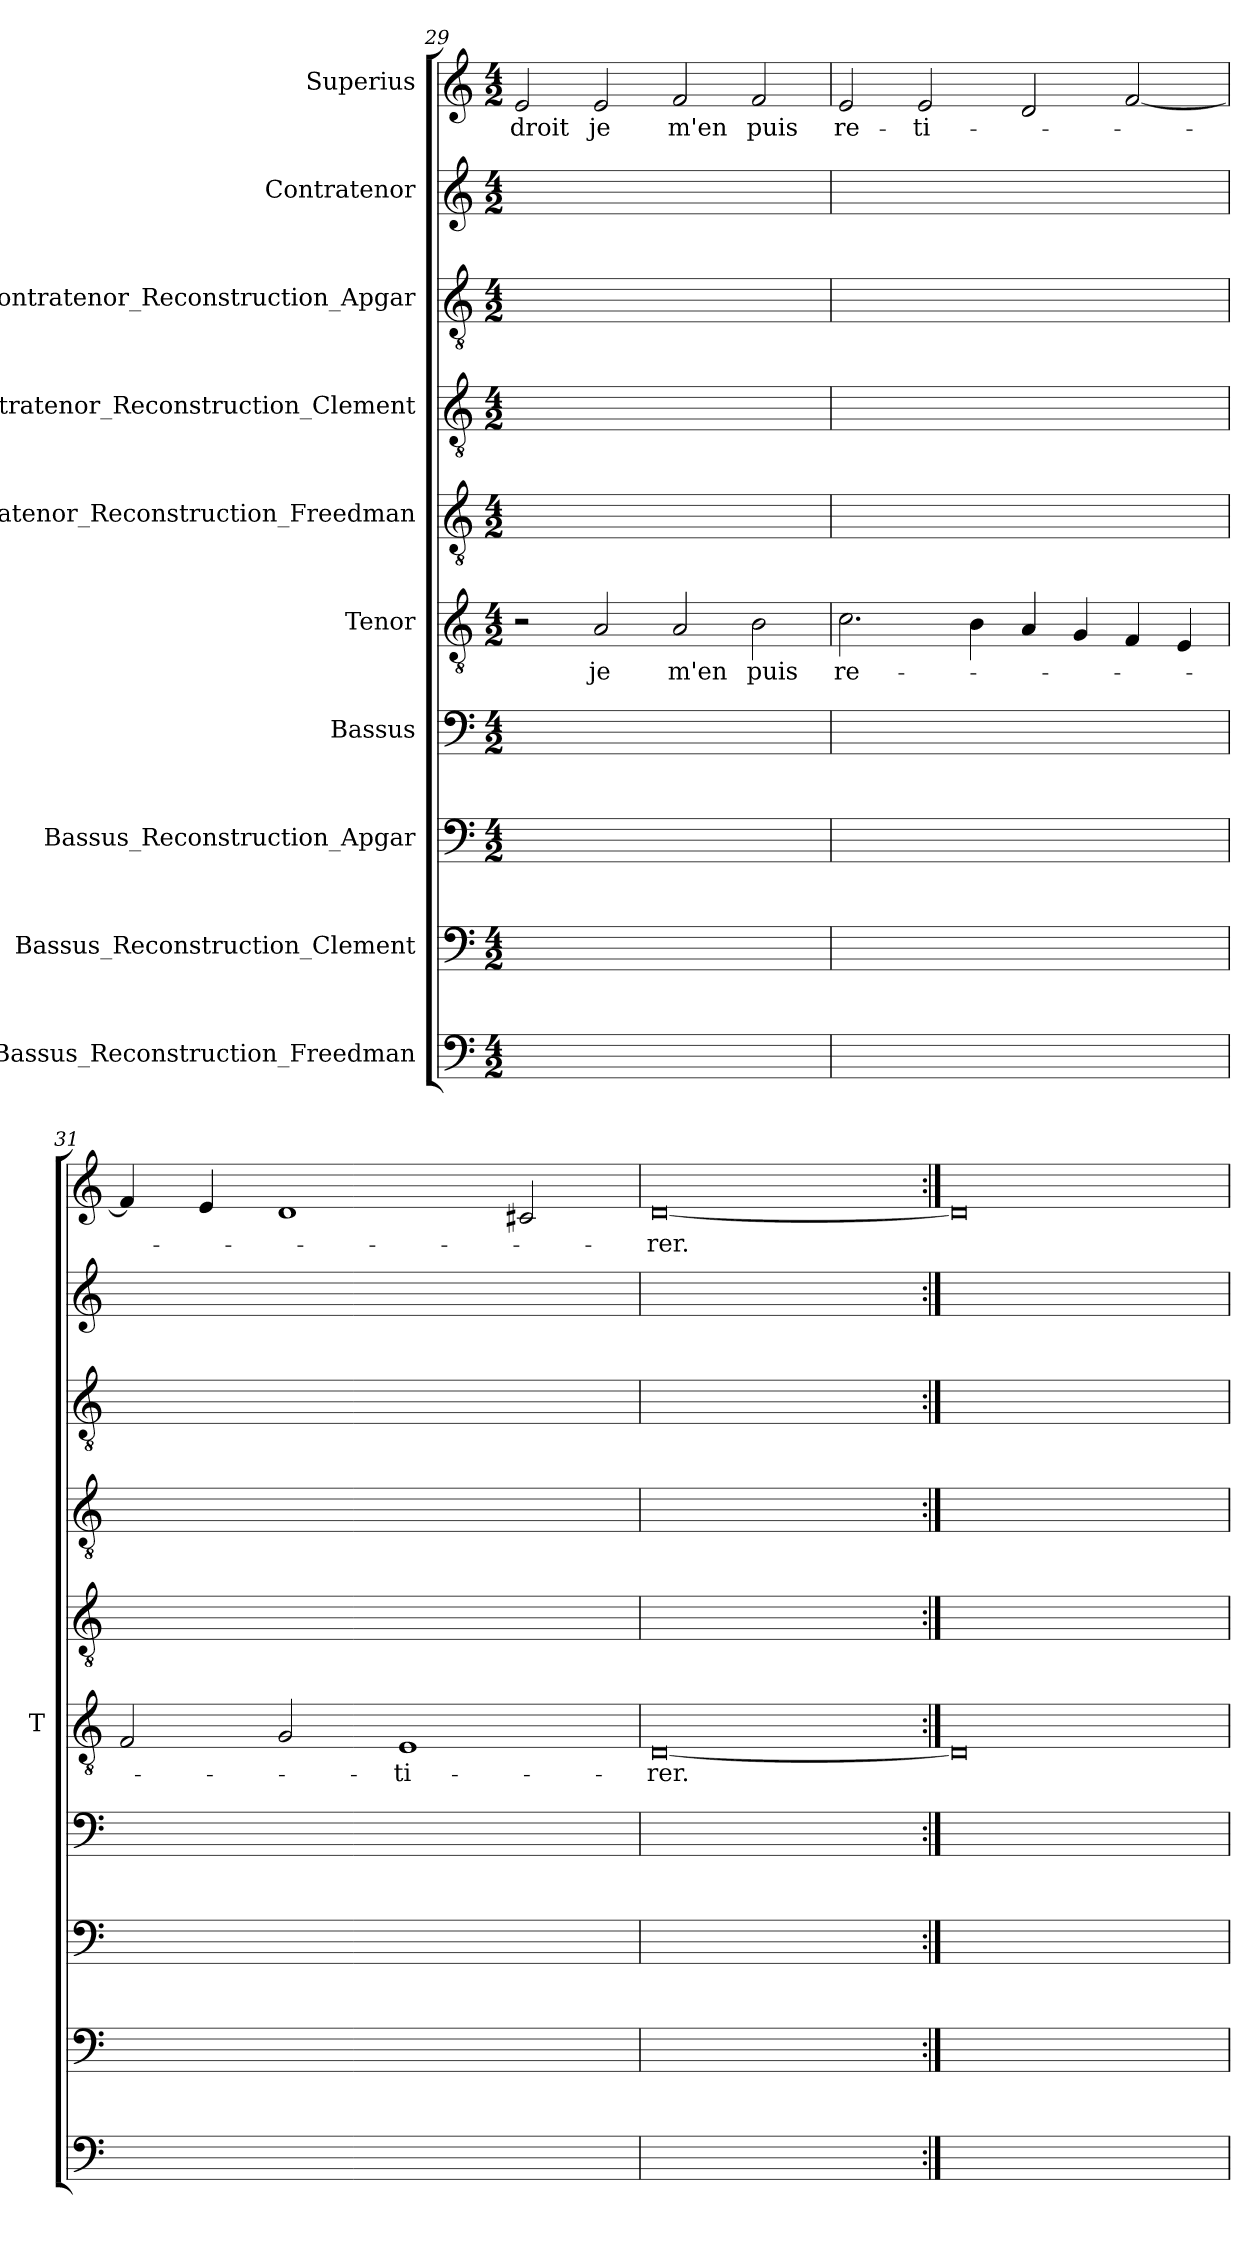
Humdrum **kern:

**kern	**kern	**kern	**kern	**kern	**text	**kern	**kern	**kern	**kern	**kern	**text
*part10	*part9	*part8	*part7	*part6	*part6	*part5	*part4	*part3	*part2	*part1	*part1
*staff10	*staff9	*staff8	*staff7	*staff6	*staff6	*staff5	*staff4	*staff3	*staff2	*staff1	*staff1
*I"Bassus_Reconstruction_Freedman	*I"Bassus_Reconstruction_Clement	*I"Bassus_Reconstruction_Apgar	*I"Bassus	*I"Tenor	*	*I"Contratenor_Reconstruction_Freedman	*I"Contratenor_Reconstruction_Clement	*I"Contratenor_Reconstruction_Apgar	*I"Contratenor	*I"Superius	*
*	*	*	*	*I'T	*	*	*	*	*	*	*
*clefF4	*clefF4	*clefF4	*clefF4	*clefGv2	*	*clefGv2	*clefGv2	*clefGv2	*clefG2	*clefG2	*
*k[]	*k[]	*k[]	*k[]	*k[]	*	*k[]	*k[]	*k[]	*k[]	*k[]	*
*M4/2	*M4/2	*M4/2	*M4/2	*M4/2	*	*M4/2	*M4/2	*M4/2	*M4/2	*M4/2	*
=29	=29	=29	=29	=29	=29	=29	=29	=29	=29	=29	=29
0ryy	0ryy	0ryy	0ryy	2r	.	0ryy	0ryy	0ryy	0ryy	2e	-droit
.	.	.	.	2A	-je	.	.	.	.	2e	-je
.	.	.	.	2A	-m'en	.	.	.	.	2f	-m'en
.	.	.	.	2B	-puis	.	.	.	.	2f	-puis
=30	=30	=30	=30	=30	=30	=30	=30	=30	=30	=30	=30
0ryy	0ryy	0ryy	0ryy	2.c	re-	0ryy	0ryy	0ryy	0ryy	2e	re-
.	.	.	.	.	.	.	.	.	.	2e	ti-
.	.	.	.	4B	.	.	.	.	.	.	.
.	.	.	.	4A	.	.	.	.	.	2d	.
.	.	.	.	4G	.	.	.	.	.	.	.
.	.	.	.	4F	.	.	.	.	.	[2f	.
.	.	.	.	4E	.	.	.	.	.	.	.
=31	=31	=31	=31	=31	=31	=31	=31	=31	=31	=31	=31
0ryy	0ryy	0ryy	0ryy	2F	.	0ryy	0ryy	0ryy	0ryy	4f]	.
.	.	.	.	.	.	.	.	.	.	4e	.
.	.	.	.	2G	.	.	.	.	.	1d	.
.	.	.	.	1E	ti-	.	.	.	.	.	.
.	.	.	.	.	.	.	.	.	.	2c#X	.
=32	=32	=32	=32	=32	=32	=32	=32	=32	=32	=32	=32
0ryy	0ryy	0ryy	0ryy	[0D	-rer.	0ryy	0ryy	0ryy	0ryy	[0d	-rer.
=33:|!	=33:|!	=33:|!	=33:|!	=33:|!	=33:|!	=33:|!	=33:|!	=33:|!	=33:|!	=33:|!	=33:|!
0ryy	0ryy	0ryy	0ryy	0D]	.	0ryy	0ryy	0ryy	0ryy	0d]	.
=	=	=	=	=	=	=	=	=	=	=	=
*-	*-	*-	*-	*-	*-	*-	*-	*-	*-	*-	*-
